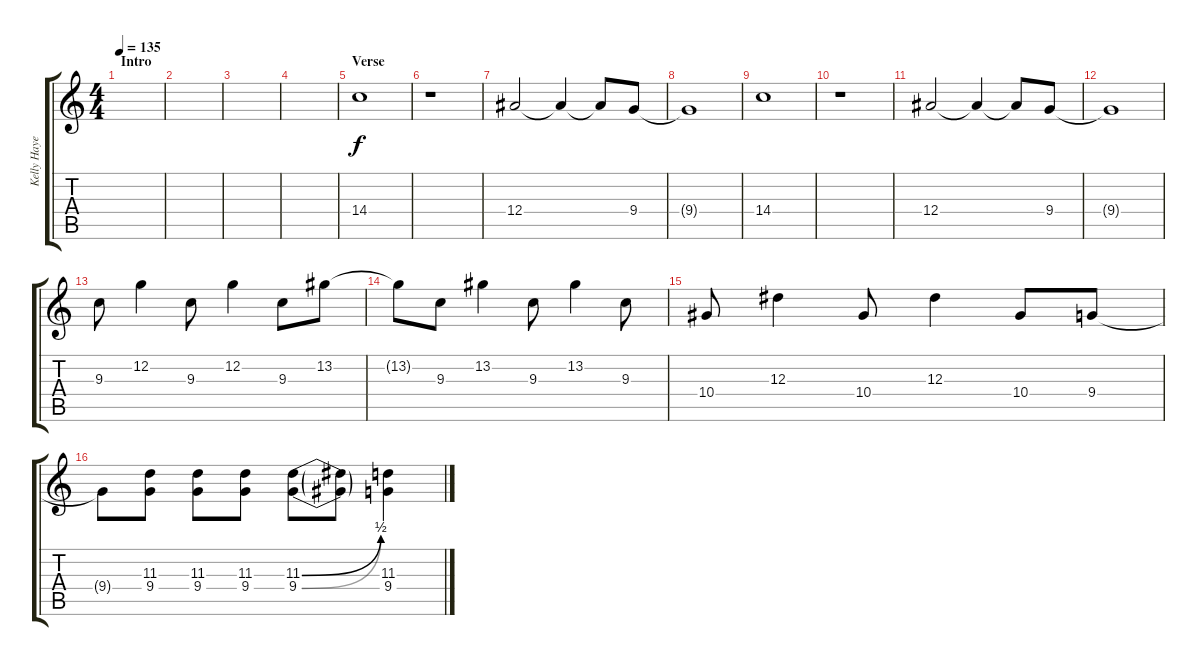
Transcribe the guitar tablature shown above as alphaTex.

\track ("Kelly Hayes (Rhythm Guitar)" "Kelly Haye") {instrument electricguitarjazz}
\staff {score tabs}
\tuning (C4 G3 Eb3 Bb2 F2 C2) {hide}
\ts (4 4)
\section ("" "Intro")
\tempo 135
\clef g2
\ks c
|
|
|
|
\section ("" "Verse")
14.4.1 |
r.1 |
12.4.2 12.4{t}.4 12.4{t}.8 9.4.8 |
9.4{t}.1 |
14.4.1 |
r.1 |
12.4.2 12.4{t}.4 12.4{t}.8 9.4.8 |
9.4{t}.1 |
9.3.8 12.2.4 9.3.8 12.2.4 9.3.8 13.2.8 |
13.2{t}.8 9.3.8 13.2.4 9.3.8 13.2.4 9.3.8 |
10.4.8 12.3.4 10.4.8 12.3.4 10.4.8 9.4.8 |
9.4{t}.8 (11.3 9.4).8 (11.3 9.4).8 (11.3 9.4).8 (11.3{be (bend 0 0 60 2)} 9.4{be (bend 0 0 60 2)}).8 (11.3{t} 9.4{t}).8 (11.3 9.4).4
